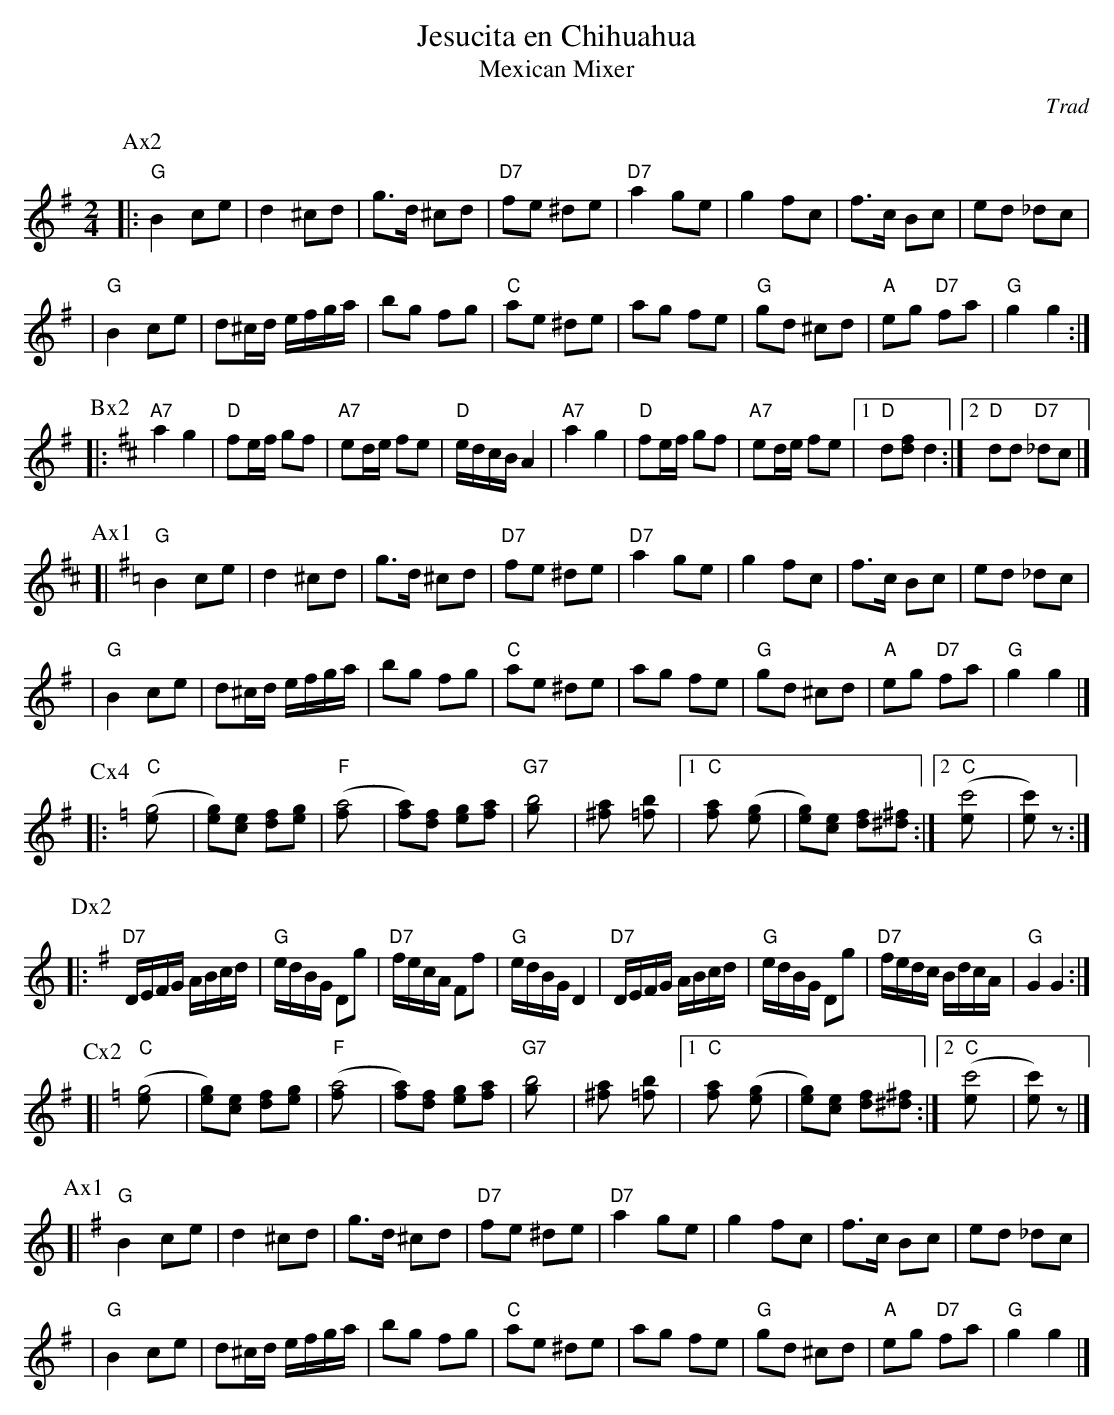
X:1
T: Jesucita en Chihuahua
T: Mexican Mixer
C: Trad
M: 2/4
L: 1/8
K: G
P:Ax2
|: "G"B2 ce | d2 ^cd | g>d ^cd | "D7"fe ^de \
| "D7"a2 ge | g2 fc | f>c Bc | ed _dc |
|  "G"B2 ce | d^c/d/ e/f/g/a/ | bg fg | "C"ae ^de \
|     ag fe | "G"gd ^cd | "A"eg "D7"fa | "G"g2 g2 :|
P:Bx2
K:D
|: "A7"a2 g2 | "D"fe/f/ gf | "A7"ed/e/ fe | "D"e/d/c/B/A2 \
|  "A7"a2 g2 | "D"fe/f/ gf | "A7"ed/e/ fe |1 "D"d[fd] d2 :|2 "D"dd "D7"_dc |]
P:Ax1
K:G
[| "G"B2 ce | d2 ^cd | g>d ^cd | "D7"fe ^de \
| "D7"a2 ge | g2 fc | f>c Bc | ed _dc |
|  "G"B2 ce | d^c/d/ e/f/g/a/ | bg fg | "C"ae ^de \
|     ag fe | "G"gd ^cd | "A"eg "D7"fa | "G"g2 g2 |]
P:Cx4
K:C
|: "C"([g4e] | [ge])[ec] [fd][ge] | "F"([a4f] |[af])[fd] [ge][af] \
| "G7"[b4g] | [a2^f] [b2=f] |1 "C"[a2f] ([g2e]| [ge])[ec] [fd][^f^d] :|2 "C"([c'4e] | [c'e]) z :|
L:1/16
P:Dx2
K:G
|: "D7"DEFG ABcd | "G"edBG D2g2 | "D7"fecA F2f2 | "G"edBG D4 \
|  "D7"DEFG ABcd | "G"edBG D2g2 | "D7"fedc BdcA | "G"G4 G4 :|
L: 1/8
P:Cx2
K:C
[| "C"([g4e] | [ge])[ec] [fd][ge] | "F"([a4f] |[af])[fd] [ge][af] \
| "G7"[b4g] | [a2^f] [b2=f] |1 "C"[a2f] ([g2e]| [ge])[ec] [fd][^f^d] :|2 "C"([c'4e] | [c'e]) z |]
P:Ax1
K:G
[| "G"B2 ce | d2 ^cd | g>d ^cd | "D7"fe ^de \
| "D7"a2 ge | g2 fc | f>c Bc | ed _dc |
|  "G"B2 ce | d^c/d/ e/f/g/a/ | bg fg | "C"ae ^de \
|     ag fe | "G"gd ^cd | "A"eg "D7"fa | "G"g2 g2 |]
